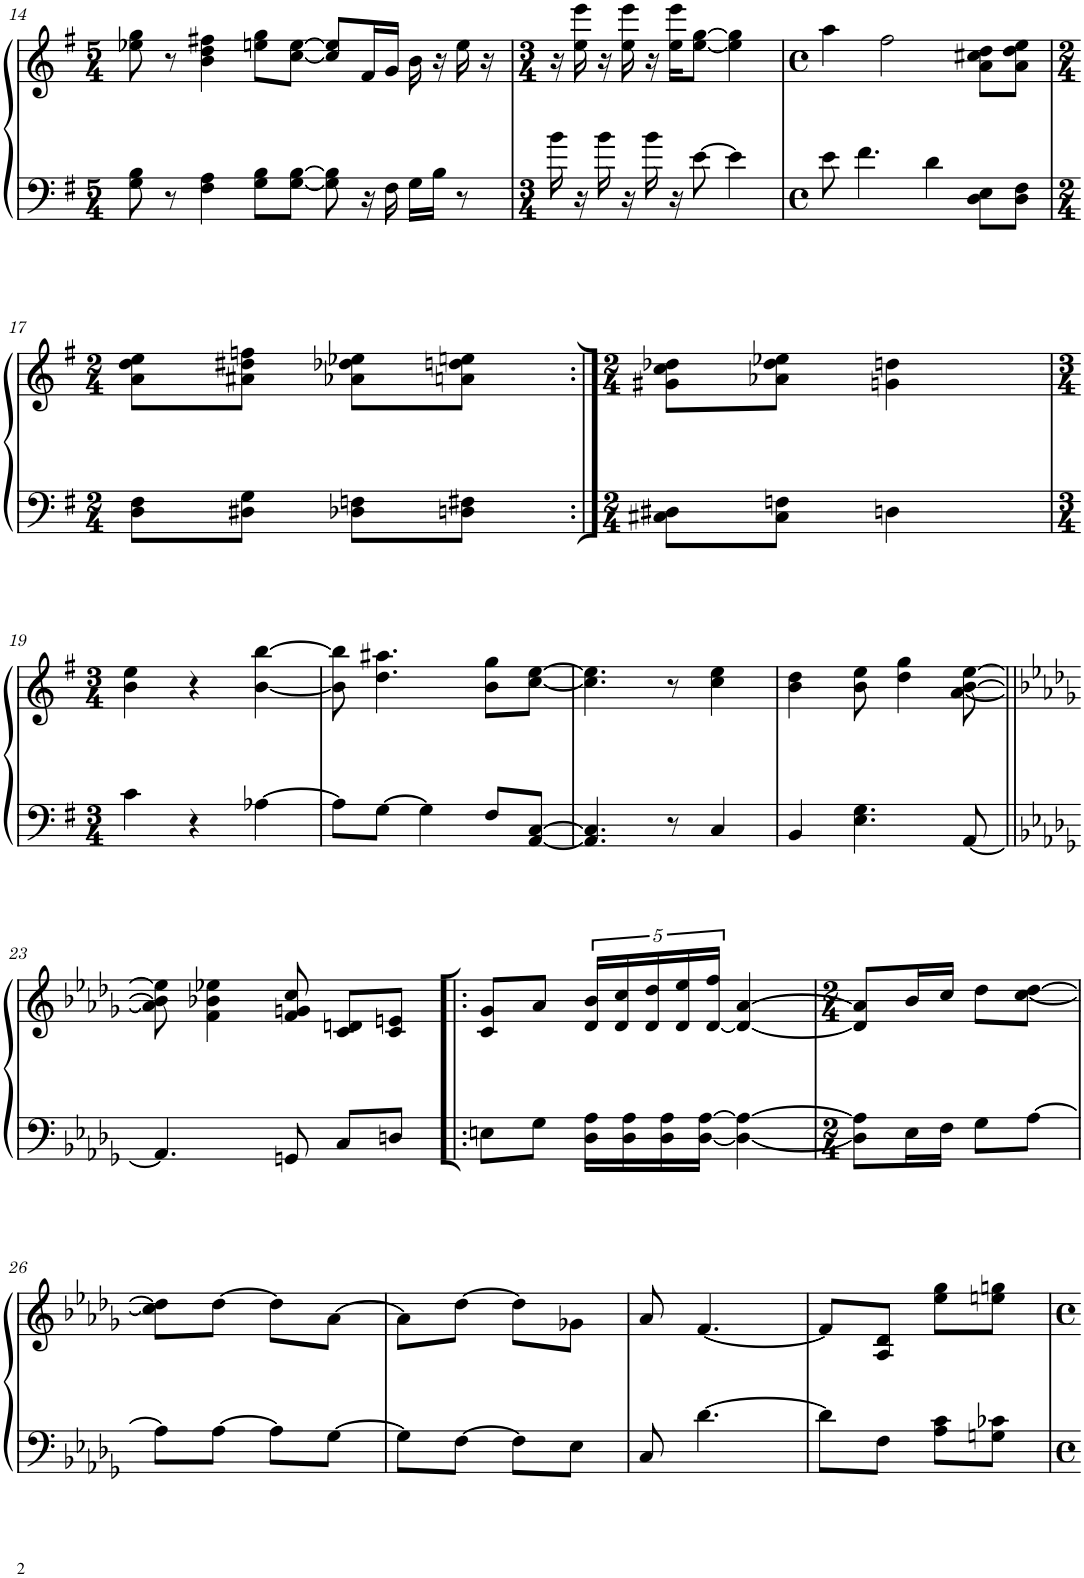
**kern	**kern
*part1	*part1
*staff2	*staff1
*I"Piano	*
*I'Pno.	*
!!LO:PB:g=z
*clefF4	*clefG2
*k[f#]	*k[f#]
*M5/4	*M5/4
=14	=14
8G\ 8B\	8ee-X\ 8gg\
8r	8r
4F#\ 4A\	4b\ 4dd\ 4ff#X\
8G\ 8B\L	8een\ 8gg\L
[8G\ [8B\J	[8cc\ [8ee\J
8G\] 8B\]	8cc/] 8ee/]L
16r	16f#/L
16F#\	16g/JJ
16G\LL	16b\
16B\JJ	16r
8r	16ee\
.	16r
=15	=15
*M3/4	*M3/4
16b\	16r
16r	16ee\ 16eee\
16b\	16r
16r	16ee\ 16eee\
16b\	16r
16r	16ee\ 16eee\KL
[8e\	[8ee\ [8gg\J
4e\]	4ee\] 4gg\]
=16	=16
*M4/4	*M4/4
*met(c)	*met(c)
8e\	4aa\
4.f#\	.
.	2ff#\
4d\	.
8D\ 8E\L	8a\ 8cc#X\ 8dd\L
8D\ 8F#\J	8a\ 8dd\ 8ee\J
!!LO:LB:g=z
=17	=17
*M2/4	*M2/4
8D\ 8F#\L	8a\ 8dd\ 8ee\L
8D#X\ 8G\J	8a#X\ 8dd#X\ 8ffn\J
8D-X\ 8Fn\L	8a-X\ 8dd-X\ 8ee-X\L
8Dn\ 8F#X\J	8an\ 8ddn\ 8een\J
=18:|!	=18:|!
*M2/4	*M2/4
8C#X\ 8D#X\L	8g#X\ 8cc\ 8dd-X\L
8C#\ 8Fn\J	8a-X\ 8dd-\ 8ee-X\J
4Dn\	4gn\ 4ddn\
!!LO:LB:g=z
=19	=19
*M3/4	*M3/4
4c\	4b\ 4ee\
4r	4r
[4A-X\	[4b\ [4bb\
=20	=20
8A-\L]	8b\] 8bb\]
[8G\J	4.dd\ 4.aa#X\
4G\]	.
8F#/L	8b\ 8gg\L
[8AA/ [8C/J	[8cc\ [8ee\J
=21	=21
4.AA/] 4.C/]	4.cc\] 4.ee\]
8r	8r
4C/	4cc\ 4ee\
=22	=22
4BB/	4b\ 4dd\
4.E\ 4.G\	8b\ 8ee\
.	4dd\ 4gg\
[8AA/	[8a\ [8b\ [8ee\
!!LO:LB:g=z
=23||	=23||
*k[b-e-a-d-g-]	*k[b-e-a-d-g-]
4.AA/]	8a\] 8b\] 8ee\]
.	4f\ 4b-X\ 4ee-X\
8GGn/	8f/ 8gn/ 8cc/
8C/L	8c/ 8dn/L
8Dn/J	8c/ 8en/J
=24!|:	=24!|:
8En\L	8c/ 8g-/L
8G-\J	8a-/J
16D-\ 16A-\LL	20d-/ 20b-/LL
.	20d-/ 20cc/
16D-\ 16A-\	.
.	20d-/ 20dd-/
16D-\ 16A-\	.
.	20d-/ 20ee-/
[16D-\ [16A-\JJ	.
.	[20d-/ 20ff/JJ
4D-\_ 4A-\_	4d-/_ [4a-/
=25	=25
*M2/4	*M2/4
8D-\] 8A-\]L	8d-/] 8a-/]L
16E-\L	16b-/L
16F\JJ	16cc/JJ
8G-\L	8dd-\L
[8A-\J	[8cc\ [8dd-\J
!!LO:LB:g=z
=26	=26
8A-\L]	8cc\] 8dd-\]L
[8A-\J	[8dd-\J
8A-\L]	8dd-\L]
[8G-\J	[8a-\J
=27	=27
8G-\L]	8a-\L]
[8F\J	[8dd-\J
8F\L]	8dd-\L]
8E-\J	8g-X\J
=28	=28
8C/	8a-/
[4.d-\	[4.f/
=29	=29
8d-\L]	8f/L]
8F\J	8A-/ 8d-/J
8A-\ 8c\L	8ee-\ 8gg-\L
8Gn\ 8c-X\J	8een\ 8ggn\J
=	=
*-	*-
